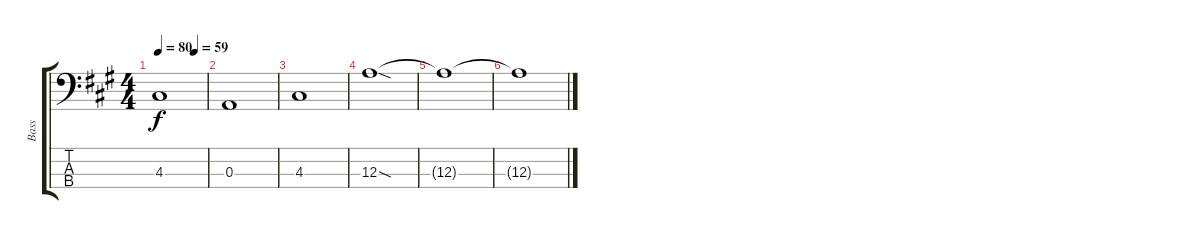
\track ("Bass" "Bass") {instrument electricbassfinger}
\staff {score tabs}
\tuning (G2 D2 A1 D1) {hide}
\ts (4 4)
\tempo 80
\tempo (59 0.75)
\clef f4
\ks a
4.3.1{dy f} |
0.3.1 |
4.3.1 |
12.3{sod}.1 |
12.3{t}.1 |
12.3{t}.1
